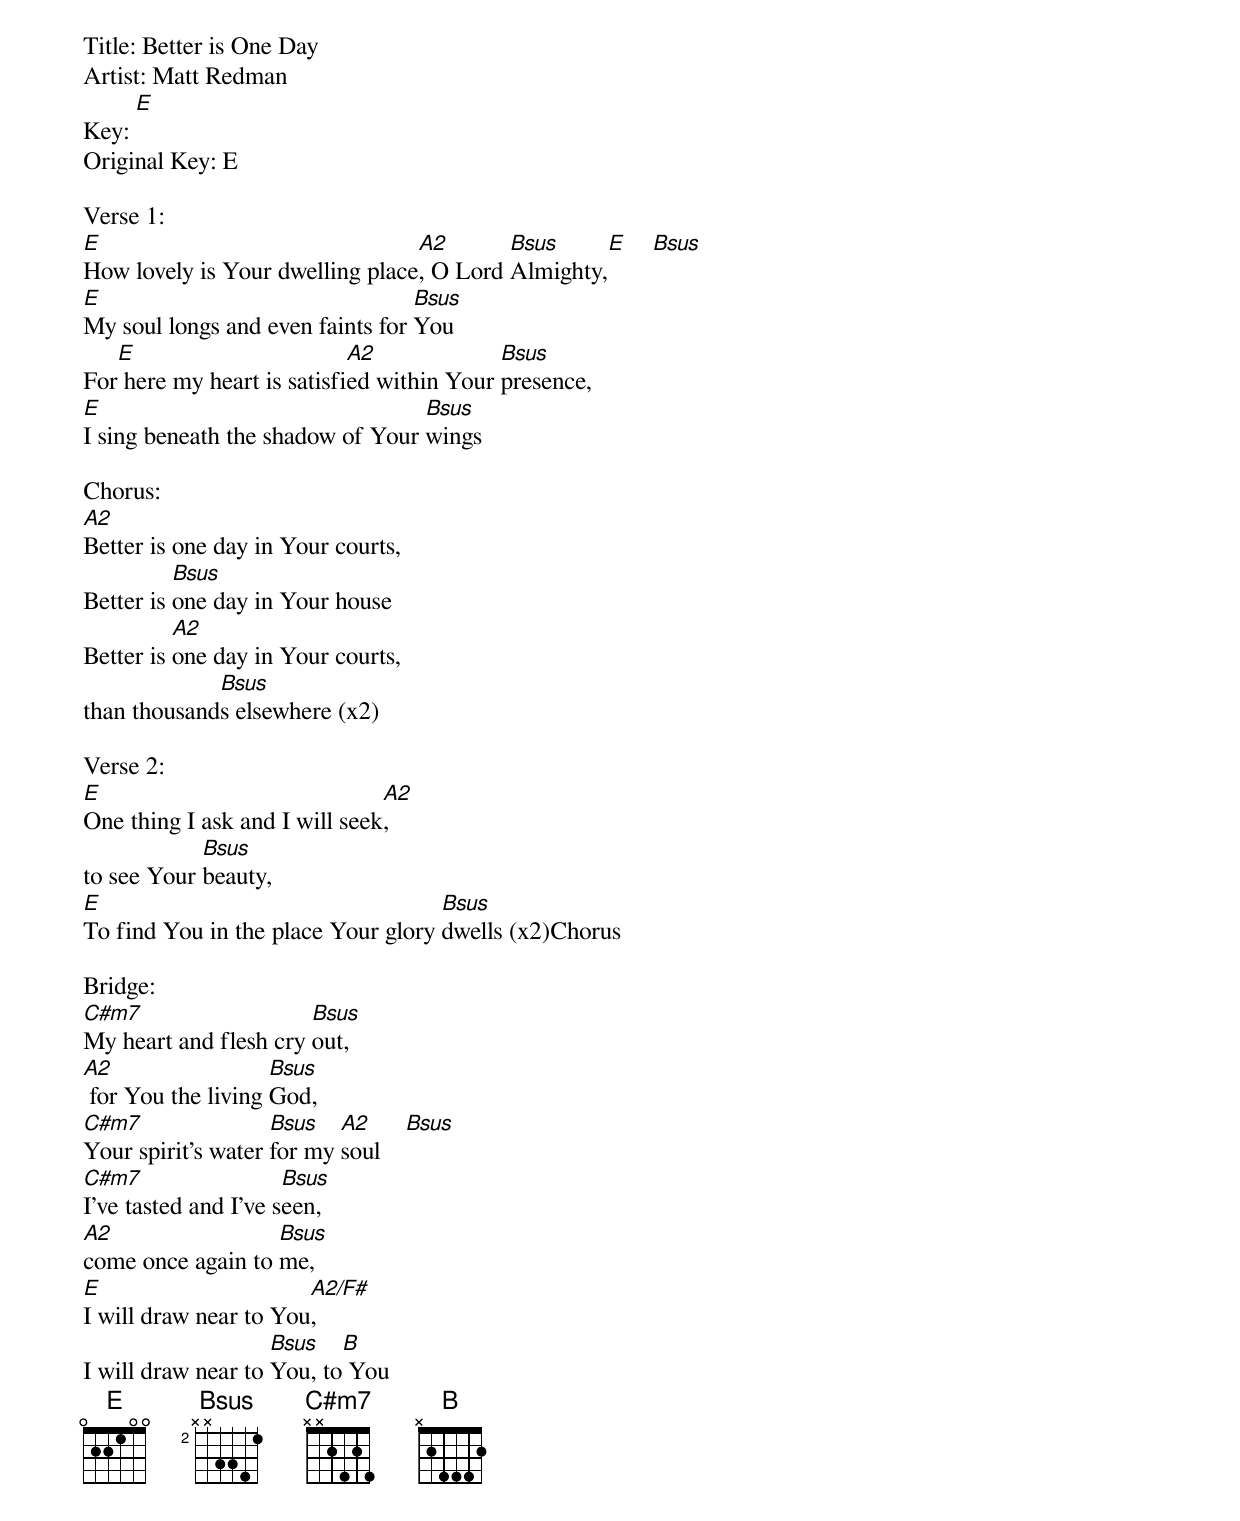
Title: ﻿Better is One Day
Artist: Matt Redman
Key: [E]
Original Key: E

Verse 1:
[E]How lovely is Your dwelling place[A2], O Lord [Bsus]Almighty,[E]    [Bsus]
[E]My soul longs and even faints for [Bsus]You
For[E] here my heart is satisfi[A2]ed within Your [Bsus]presence,
[E]I sing beneath the shadow of Your [Bsus]wings

Chorus:
[A2]Better is one day in Your courts,
Better is [Bsus]one day in Your house
Better is [A2]one day in Your courts,
than thousand[Bsus]s elsewhere (x2)

Verse 2:
[E]One thing I ask and I will seek[A2],
to see Your [Bsus]beauty,
[E]To find You in the place Your glory [Bsus]dwells (x2)Chorus

Bridge:
[C#m7]My heart and flesh cry [Bsus]out,
[A2] for You the living [Bsus]God,
[C#m7]Your spirit’s water [Bsus]for my [A2]soul    [Bsus]
[C#m7]I’ve tasted and I’ve s[Bsus]een,
[A2]come once again to [Bsus]me,
[E]I will draw near to You[A2/F#],
I will draw near to [Bsus]You, to[B] You
